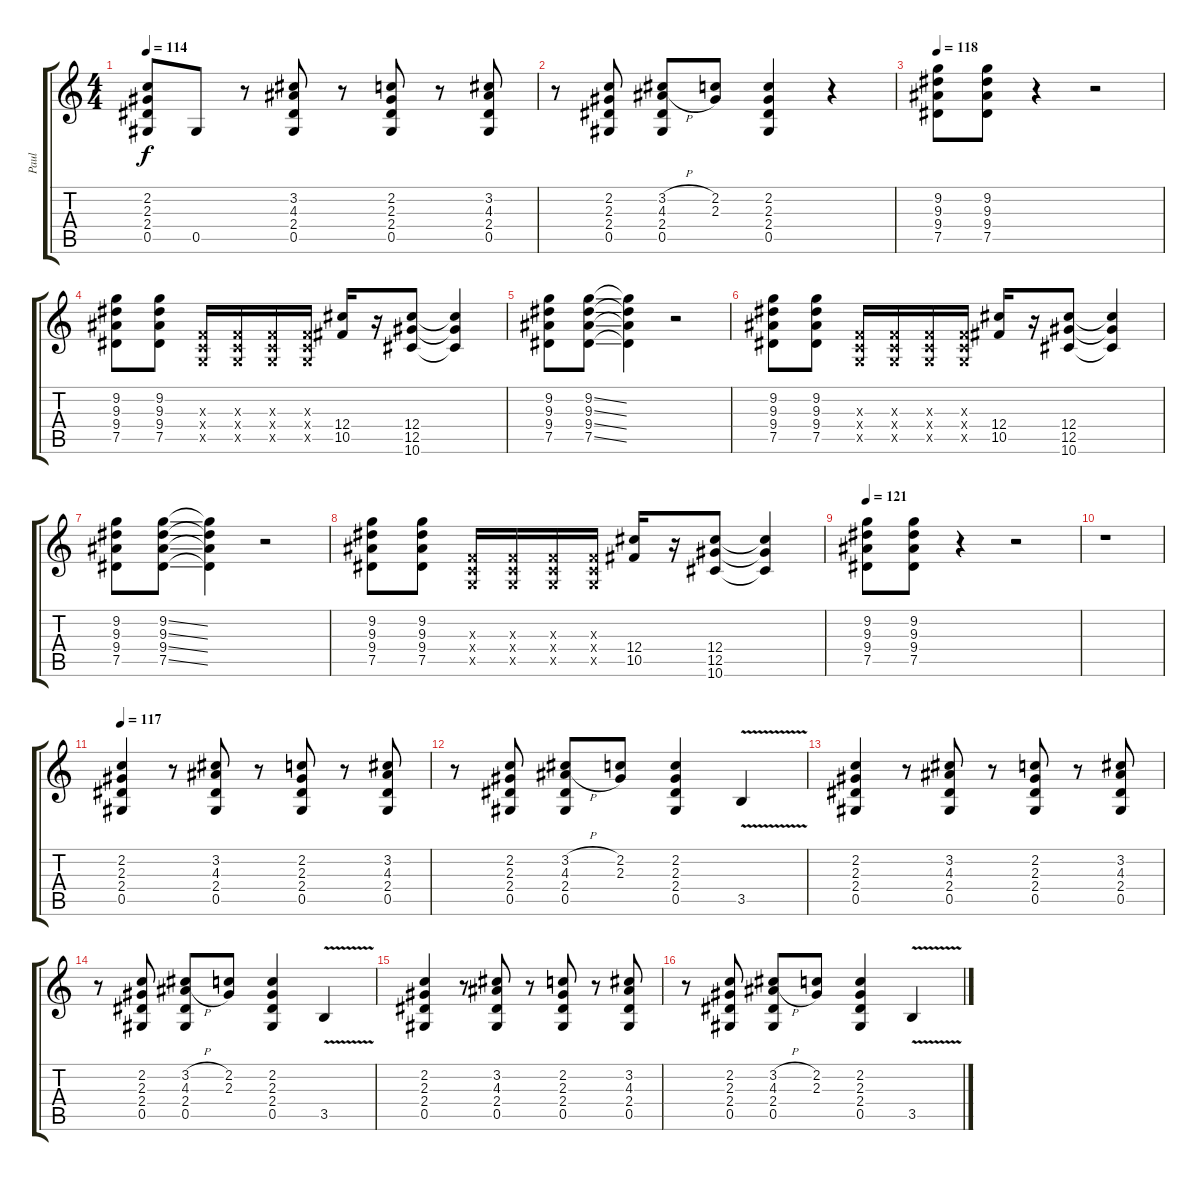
\track ("Paul" "Paul") {instrument overdrivenguitar}
\staff {score tabs}
\tuning (Eb4 Bb3 Gb3 Db3 Ab2 Eb2) {hide}
\ts (4 4)
\tempo 114
\clef g2
\ks c
(2.2 2.3 2.4 0.5).8{dy f} 0.5.8 r.8 (3.2 4.3 2.4 0.5).8 r.8 (2.2 2.3 2.4 0.5).8 r.8 (3.2 4.3 2.4 0.5).8 |
r.8 (2.2 2.3 2.4 0.5).8 (3.2{h} 4.3{h} 2.4 0.5).8 (2.2 2.3).8 (2.2 2.3 2.4 0.5).4 r.4 |
\tempo 118
(9.2 9.3 9.4 7.5).8 (9.2 9.3 9.4 7.5).8 r.4 r.2 |
(9.2 9.3 9.4 7.5).8 (9.2 9.3 9.4 7.5).8 (-1.3{x} -1.4{x} -1.5{x}).16 (-1.3{x} -1.4{x} -1.5{x}).16 (-1.3{x} -1.4{x} -1.5{x}).16 (-1.3{x} -1.4{x} -1.5{x}).16 (12.4 10.5).16 r.16 (12.4 12.5 10.6).8 (12.4{t} 12.5{t} 10.6{t}).4 |
(9.2 9.3 9.4 7.5).8 (9.2{ss} 9.3{ss} 9.4{ss} 7.5{ss}).8 (9.2{t} 9.3{t} 9.4{t} 7.5{t}).4 r.2 |
(9.2 9.3 9.4 7.5).8 (9.2 9.3 9.4 7.5).8 (-1.3{x} -1.4{x} -1.5{x}).16 (-1.3{x} -1.4{x} -1.5{x}).16 (-1.3{x} -1.4{x} -1.5{x}).16 (-1.3{x} -1.4{x} -1.5{x}).16 (12.4 10.5).16 r.16 (12.4 12.5 10.6).8 (12.4{t} 12.5{t} 10.6{t}).4 |
(9.2 9.3 9.4 7.5).8 (9.2{ss} 9.3{ss} 9.4{ss} 7.5{ss}).8 (9.2{t} 9.3{t} 9.4{t} 7.5{t}).4 r.2 |
(9.2 9.3 9.4 7.5).8 (9.2 9.3 9.4 7.5).8 (-1.3{x} -1.4{x} -1.5{x}).16 (-1.3{x} -1.4{x} -1.5{x}).16 (-1.3{x} -1.4{x} -1.5{x}).16 (-1.3{x} -1.4{x} -1.5{x}).16 (12.4 10.5).16 r.16 (12.4 12.5 10.6).8 (12.4{t} 12.5{t} 10.6{t}).4 |
\tempo 121
(9.2 9.3 9.4 7.5).8 (9.2 9.3 9.4 7.5).8 r.4 r.2 |
r.1 |
\tempo 117
(2.2 2.3 2.4 0.5).4 r.8 (3.2 4.3 2.4 0.5).8 r.8 (2.2 2.3 2.4 0.5).8 r.8 (3.2 4.3 2.4 0.5).8 |
r.8 (2.2 2.3 2.4 0.5).8 (3.2{h} 4.3{h} 2.4 0.5).8 (2.2 2.3).8 (2.2 2.3 2.4 0.5).4 3.5{v}.4 |
(2.2 2.3 2.4 0.5).4 r.8 (3.2 4.3 2.4 0.5).8 r.8 (2.2 2.3 2.4 0.5).8 r.8 (3.2 4.3 2.4 0.5).8 |
r.8 (2.2 2.3 2.4 0.5).8 (3.2{h} 4.3{h} 2.4 0.5).8 (2.2 2.3).8 (2.2 2.3 2.4 0.5).4 3.5{v}.4 |
(2.2 2.3 2.4 0.5).4 r.8 (3.2 4.3 2.4 0.5).8 r.8 (2.2 2.3 2.4 0.5).8 r.8 (3.2 4.3 2.4 0.5).8 |
r.8 (2.2 2.3 2.4 0.5).8 (3.2{h} 4.3{h} 2.4 0.5).8 (2.2 2.3).8 (2.2 2.3 2.4 0.5).4 3.5{v}.4
